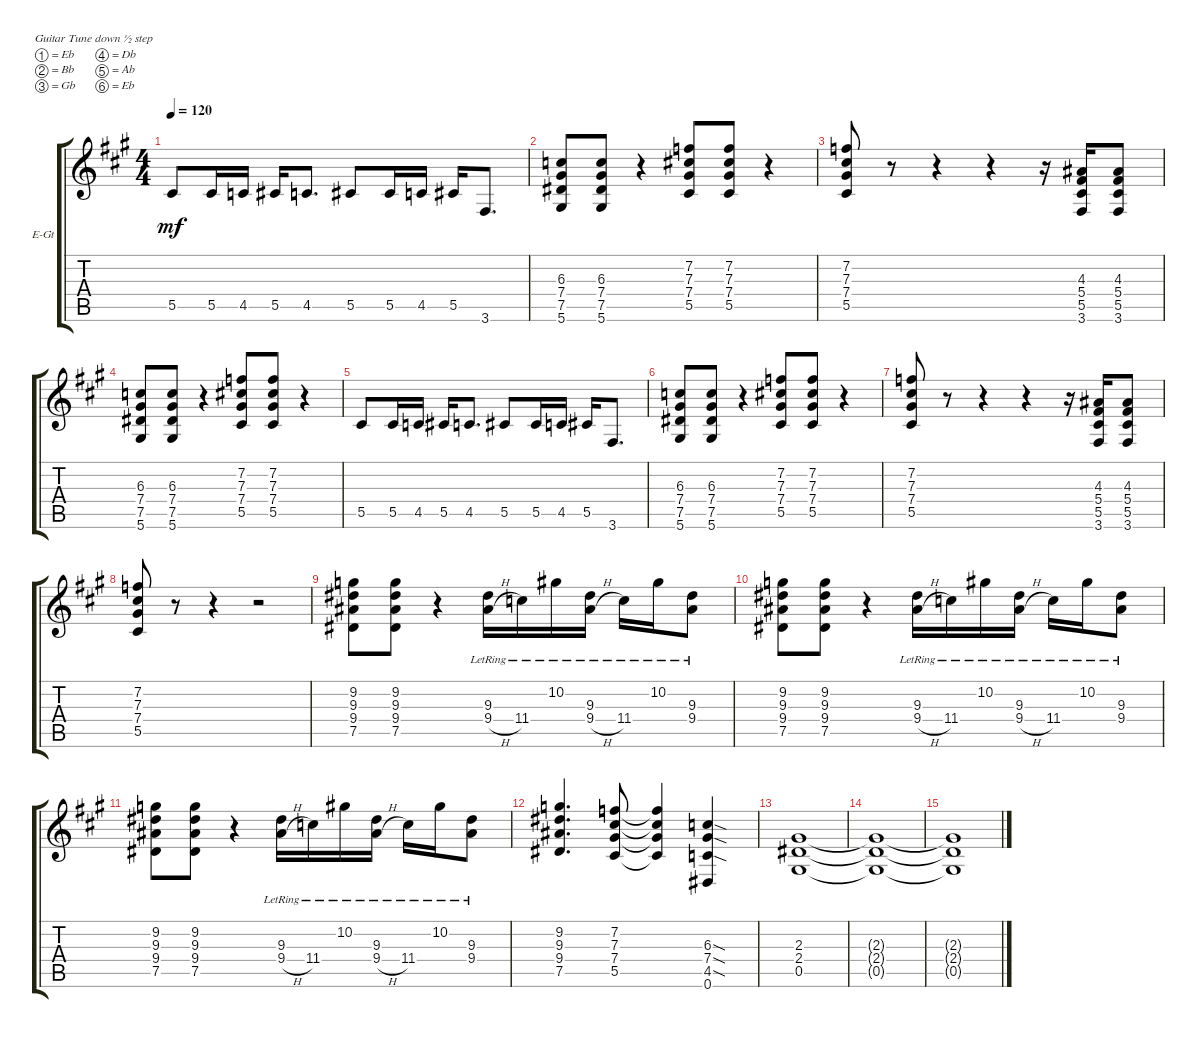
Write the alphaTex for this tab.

\defaultSystemsLayout 4
\bracketExtendMode groupsimilarinstruments
\firstSystemTrackNameOrientation horizontal
\otherSystemsTrackNameOrientation horizontal
\track ("ACE FREHLEY" "E-Gt") {solo instrument distortionguitar}
\staff {score tabs}
\tuning (Eb4 Bb3 Gb3 Db3 Ab2 Eb2)
\ts (4 4)
\tempo 120
\clef g2
\ks a
5.5.8{dy mf} 5.5.16 4.5.16 5.5.16 4.5.8{d} 5.5.8 5.5.16 4.5.16 5.5.16 3.6.8{d} |
(5.6 7.5 7.4 6.3).8 (6.3 7.4 7.5 5.6).8 r.4 (5.5 7.4 7.3 7.2).8 (7.2 7.3 7.4 5.5).8 r.4 |
(5.5 7.4 7.3 7.2).8 r.8 r.4 r.4 r.16 (3.6 5.5 5.4 4.3).16 (4.3 5.4 5.5 3.6).8 |
(5.6 7.5 7.4 6.3).8 (6.3 7.4 7.5 5.6).8 r.4 (5.5 7.4 7.3 7.2).8 (7.2 7.3 7.4 5.5).8 r.4 |
5.5.8 5.5.16 4.5.16 5.5.16 4.5.8{d} 5.5.8 5.5.16 4.5.16 5.5.16 3.6.8{d} |
(5.6 7.5 7.4 6.3).8 (6.3 7.4 7.5 5.6).8 r.4 (5.5 7.4 7.3 7.2).8 (7.2 7.3 7.4 5.5).8 r.4 |
(5.5 7.4 7.3 7.2).8 r.8 r.4 r.4 r.16 (3.6 5.5 5.4 4.3).16 (4.3 5.4 5.5 3.6).8 |
(5.5 7.4 7.3 7.2).8 r.8 r.4 r.2 |
(7.5 9.4 9.3 9.2).8 (9.2 9.3 9.4 7.5).8 r.4 (9.4{h lr} 9.3).16 11.4{lr}.16 10.2{lr}.16 (9.4{h lr} 9.3).16 11.4{lr}.16 10.2{lr}.16 (9.3 9.4{lr}).8 |
(7.5 9.4 9.3 9.2).8 (9.2 9.3 9.4 7.5).8 r.4 (9.4{h lr} 9.3).16 11.4{lr}.16 10.2{lr}.16 (9.4{h lr} 9.3).16 11.4{lr}.16 10.2{lr}.16 (9.3 9.4{lr}).8 |
(7.5 9.4 9.3 9.2).8 (9.2 9.3 9.4 7.5).8 r.4 (9.4{h lr} 9.3).16 11.4{lr}.16 10.2{lr}.16 (9.4{h lr} 9.3).16 11.4{lr}.16 10.2{lr}.16 (9.3 9.4{lr}).8 |
(7.5 9.4 9.3 9.2).4{d beam invert} (5.5 7.4 7.3 7.2).8 (5.5{t} 7.4{t} 7.3{t} 7.2{t}).4 (0.6 4.5{sod} 7.4{sod} 6.3{sod}).4 |
(0.5 2.4 2.3).1 |
(0.5{t} 2.4{t} 2.3{t}).1 |
(0.5{t} 2.4{t} 2.3{t}).1
